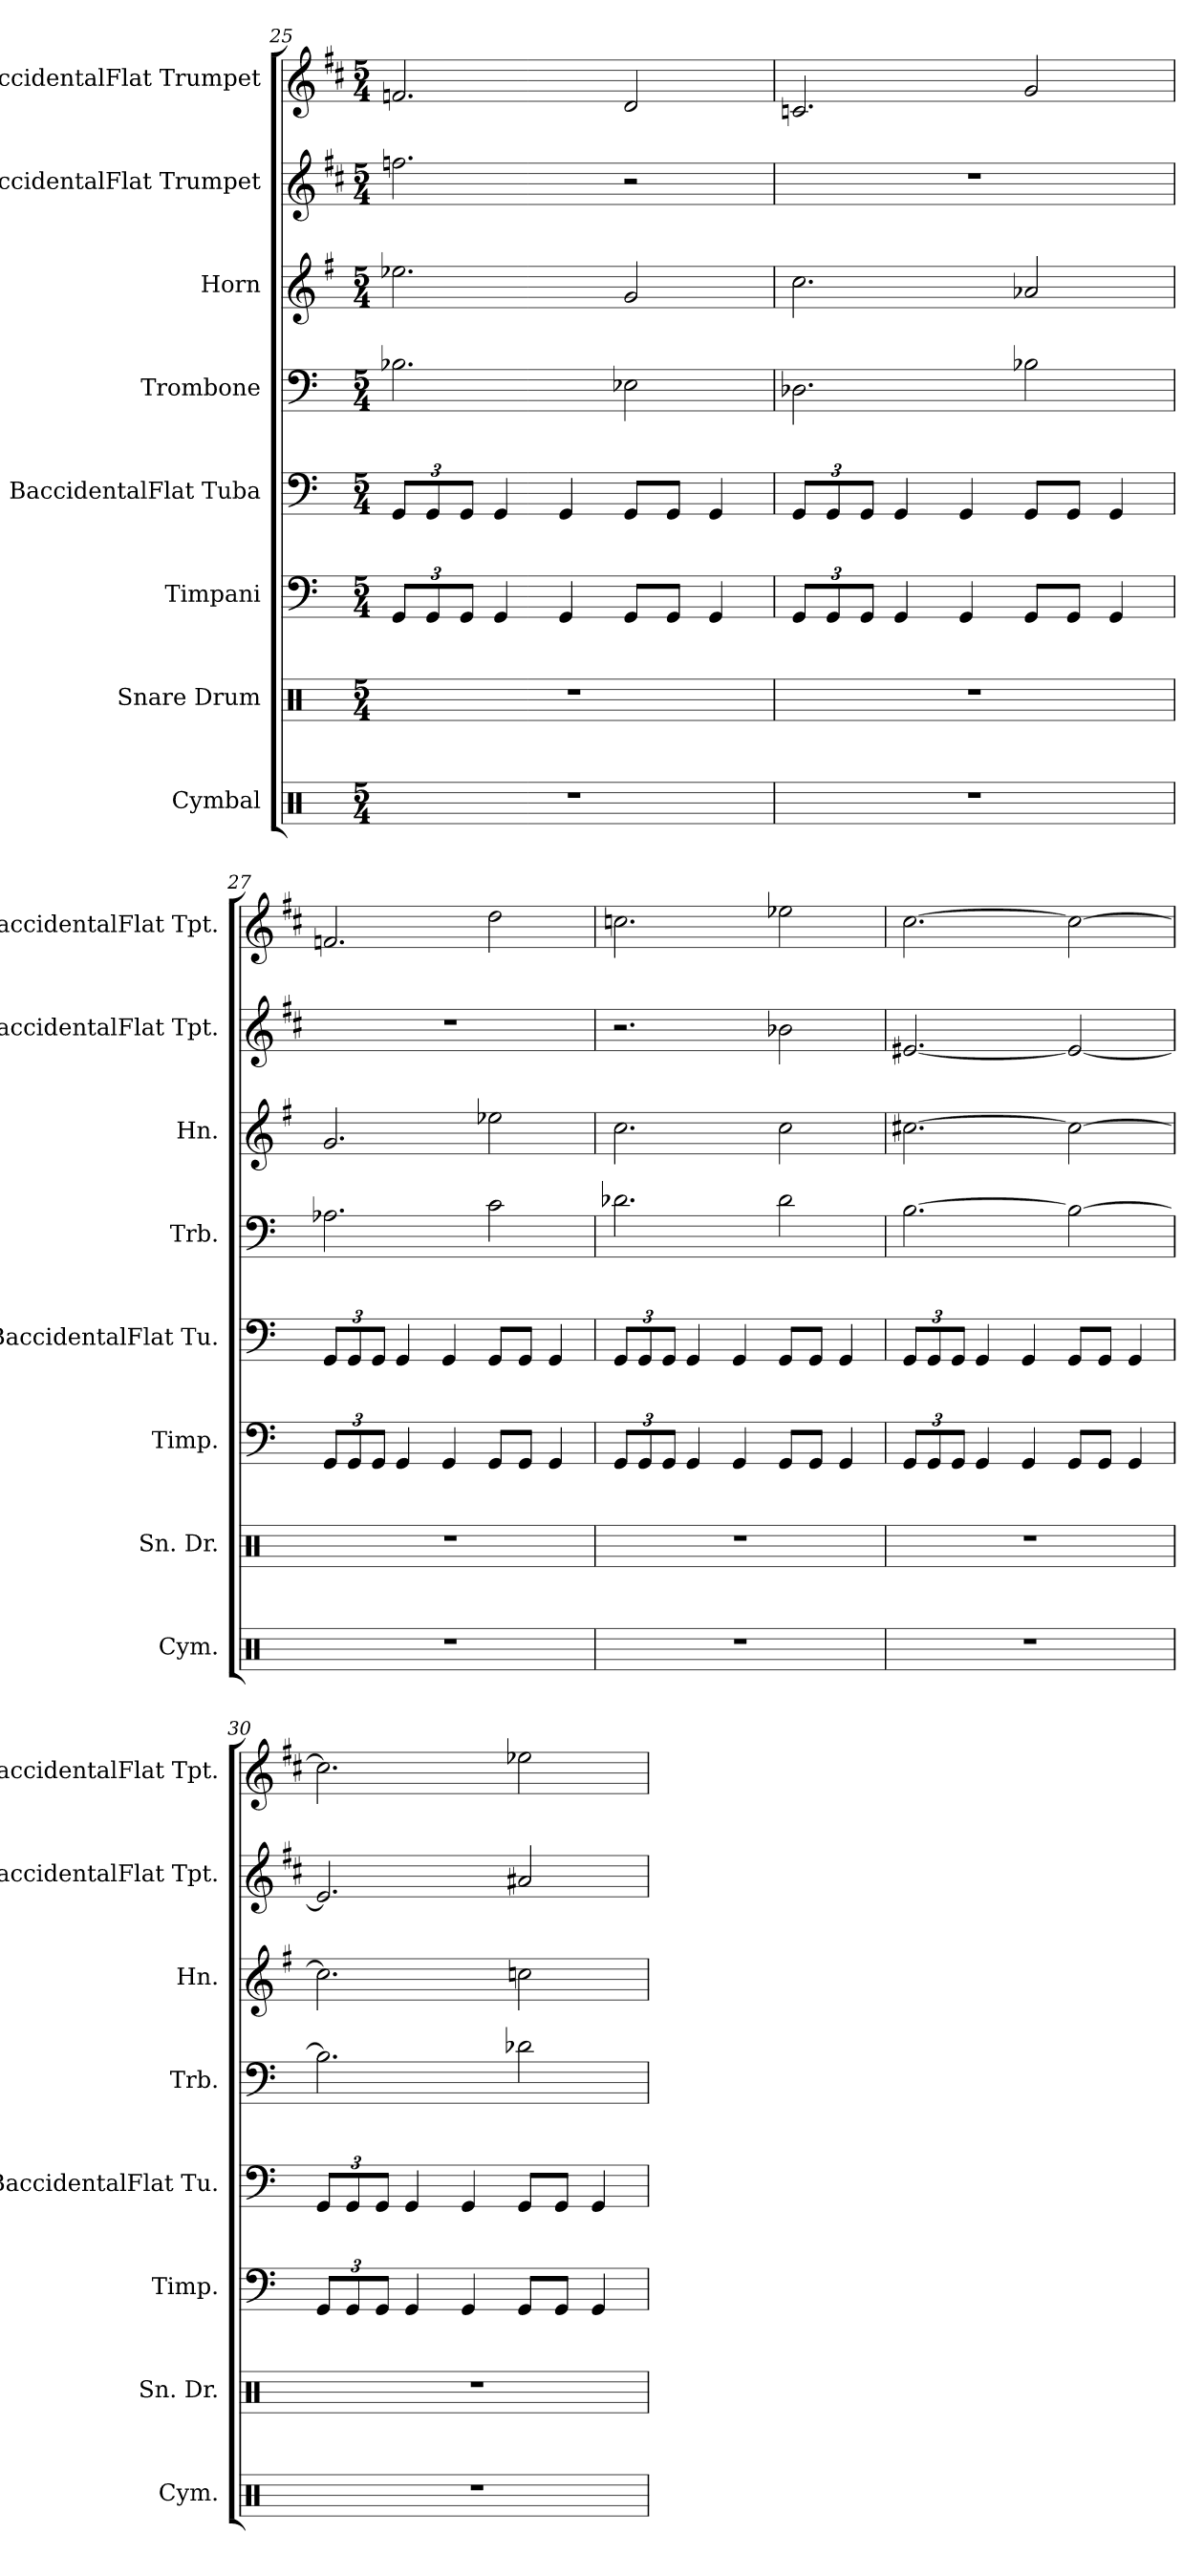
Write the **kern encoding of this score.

**kern	**kern	**kern	**kern	**kern	**kern	**kern	**kern
*part8	*part7	*part6	*part5	*part4	*part3	*part2	*part1
*staff8	*staff7	*staff6	*staff5	*staff4	*staff3	*staff2	*staff1
*I"Cymbal	*I"Snare Drum	*I"Timpani	*I"BaccidentalFlat Tuba	*I"Trombone	*I"Horn	*I"BaccidentalFlat Trumpet	*I"BaccidentalFlat Trumpet
*I'Cym.	*I'Sn. Dr.	*I'Timp.	*I'BaccidentalFlat Tu.	*I'Trb.	*I'Hn.	*I'BaccidentalFlat Tpt.	*I'BaccidentalFlat Tpt.
!!LO:PB:g=z
*clefX	*clefX	*clefF4	*clefF4	*clefF4	*clefG2	*clefG2	*clefG2
*	*	*	*	*	*ITrd4c7	*ITrd1c2	*ITrd1c2
*k[]	*k[]	*k[]	*k[]	*k[]	*k[]	*k[]	*k[]
*M5/4	*M5/4	*M5/4	*M5/4	*M5/4	*M5/4	*M5/4	*M5/4
*	*	*Xbrackettup	*Xbrackettup	*	*	*	*
=25	=25	=25	=25	=25	=25	=25	=25
4%5r	4%5r	12GG/L	12GG/L	2.B-X\	2.a-X\	2.ee-X\	2.e-X/
.	.	12GG/	12GG/	.	.	.	.
.	.	12GG/J	12GG/J	.	.	.	.
.	.	4GG/	4GG/	.	.	.	.
.	.	4GG/	4GG/	.	.	.	.
.	.	8GG/L	8GG/L	2E-X\	2c/	2r	2c/
.	.	8GG/J	8GG/J	.	.	.	.
.	.	4GG/	4GG/	.	.	.	.
=26	=26	=26	=26	=26	=26	=26	=26
4%5r	4%5r	12GG/L	12GG/L	2.D-X\	2.f\	4%5r	2.B-X/
.	.	12GG/	12GG/	.	.	.	.
.	.	12GG/J	12GG/J	.	.	.	.
.	.	4GG/	4GG/	.	.	.	.
.	.	4GG/	4GG/	.	.	.	.
.	.	8GG/L	8GG/L	2B-X\	2d-X/	.	2f/
.	.	8GG/J	8GG/J	.	.	.	.
.	.	4GG/	4GG/	.	.	.	.
=27	=27	=27	=27	=27	=27	=27	=27
4%5r	4%5r	12GG/L	12GG/L	2.A-X\	2.c/	4%5r	2.e-X/
.	.	12GG/	12GG/	.	.	.	.
.	.	12GG/J	12GG/J	.	.	.	.
.	.	4GG/	4GG/	.	.	.	.
.	.	4GG/	4GG/	.	.	.	.
.	.	8GG/L	8GG/L	2c\	2a-X\	.	2cc\
.	.	8GG/J	8GG/J	.	.	.	.
.	.	4GG/	4GG/	.	.	.	.
=28	=28	=28	=28	=28	=28	=28	=28
4%5r	4%5r	12GG/L	12GG/L	2.d-X\	2.f\	2.r	2.b-X\
.	.	12GG/	12GG/	.	.	.	.
.	.	12GG/J	12GG/J	.	.	.	.
.	.	4GG/	4GG/	.	.	.	.
.	.	4GG/	4GG/	.	.	.	.
.	.	8GG/L	8GG/L	2d-\	2f\	2a-X\	2dd-X\
.	.	8GG/J	8GG/J	.	.	.	.
.	.	4GG/	4GG/	.	.	.	.
=29	=29	=29	=29	=29	=29	=29	=29
4%5r	4%5r	12GG/L	12GG/L	[2.B\	[2.f#X\	[2.d#X/	[2.b\
.	.	12GG/	12GG/	.	.	.	.
.	.	12GG/J	12GG/J	.	.	.	.
.	.	4GG/	4GG/	.	.	.	.
.	.	4GG/	4GG/	.	.	.	.
.	.	8GG/L	8GG/L	2B\_	2f#\_	2d#/_	2b\_
.	.	8GG/J	8GG/J	.	.	.	.
.	.	4GG/	4GG/	.	.	.	.
=30	=30	=30	=30	=30	=30	=30	=30
4%5r	4%5r	12GG/L	12GG/L	2.B\]	2.f#\]	2.d#/]	2.b\]
.	.	12GG/	12GG/	.	.	.	.
.	.	12GG/J	12GG/J	.	.	.	.
.	.	4GG/	4GG/	.	.	.	.
.	.	4GG/	4GG/	.	.	.	.
.	.	8GG/L	8GG/L	2d-X\	2fn\	2g#X/	2dd-X\
.	.	8GG/J	8GG/J	.	.	.	.
.	.	4GG/	4GG/	.	.	.	.
=	=	=	=	=	=	=	=
*-	*-	*-	*-	*-	*-	*-	*-
